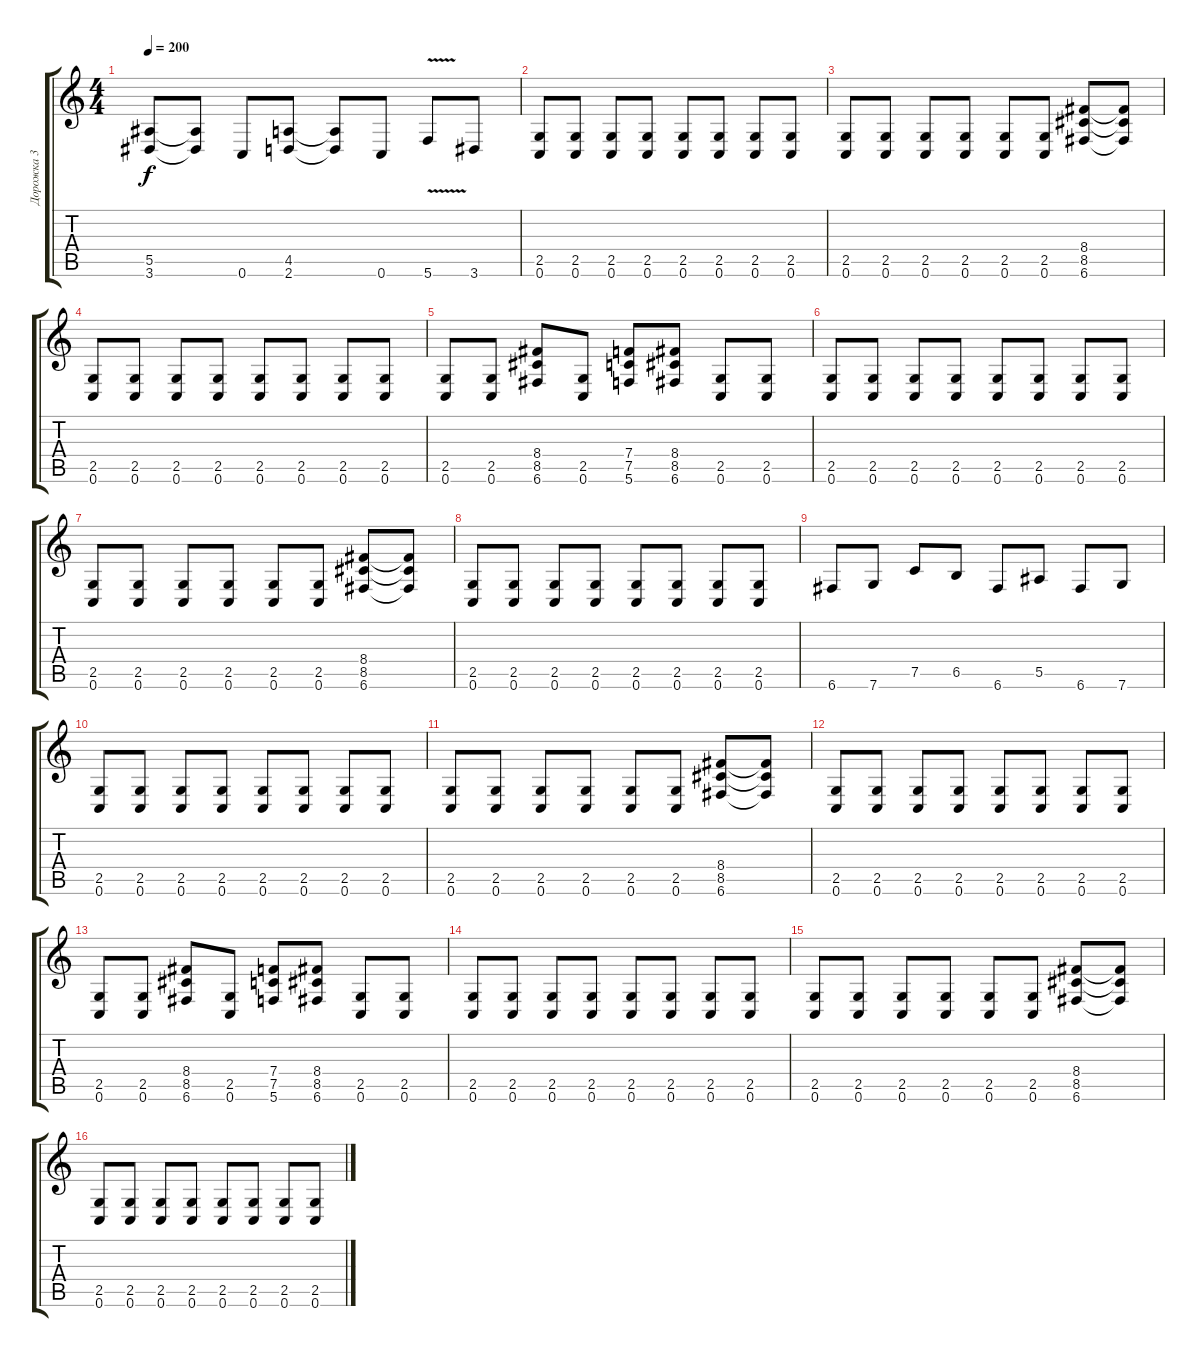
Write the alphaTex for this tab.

\track ("Дорожка 3" "Дорожка 3") {instrument distortionguitar}
\staff {score tabs}
\tuning (C4 G3 Eb3 Bb2 F2 C2) {hide}
\ts (4 4)
\tempo 200
\clef g2
\ks c
(5.5 3.6).8{dy f} (5.5{t} 3.6{t}).8 0.6.8 (4.5 2.6).8 (4.5{t} 2.6{t}).8 0.6.8 5.6{v}.8 3.6.8 |
(2.5 0.6).8 (2.5 0.6).8 (2.5 0.6).8 (2.5 0.6).8 (2.5 0.6).8 (2.5 0.6).8 (2.5 0.6).8 (2.5 0.6).8 |
(2.5 0.6).8 (2.5 0.6).8 (2.5 0.6).8 (2.5 0.6).8 (2.5 0.6).8 (2.5 0.6).8 (8.4 8.5 6.6).8 (8.4{t} 8.5{t} 6.6{t}).8 |
(2.5 0.6).8 (2.5 0.6).8 (2.5 0.6).8 (2.5 0.6).8 (2.5 0.6).8 (2.5 0.6).8 (2.5 0.6).8 (2.5 0.6).8 |
(2.5 0.6).8 (2.5 0.6).8 (8.4 8.5 6.6).8 (2.5 0.6).8 (7.4 7.5 5.6).8 (8.4 8.5 6.6).8 (2.5 0.6).8 (2.5 0.6).8 |
(2.5 0.6).8 (2.5 0.6).8 (2.5 0.6).8 (2.5 0.6).8 (2.5 0.6).8 (2.5 0.6).8 (2.5 0.6).8 (2.5 0.6).8 |
(2.5 0.6).8 (2.5 0.6).8 (2.5 0.6).8 (2.5 0.6).8 (2.5 0.6).8 (2.5 0.6).8 (8.4 8.5 6.6).8 (8.4{t} 8.5{t} 6.6{t}).8 |
(2.5 0.6).8 (2.5 0.6).8 (2.5 0.6).8 (2.5 0.6).8 (2.5 0.6).8 (2.5 0.6).8 (2.5 0.6).8 (2.5 0.6).8 |
6.6.8 7.6.8 7.5.8 6.5.8 6.6.8 5.5.8 6.6.8 7.6.8 |
(2.5 0.6).8 (2.5 0.6).8 (2.5 0.6).8 (2.5 0.6).8 (2.5 0.6).8 (2.5 0.6).8 (2.5 0.6).8 (2.5 0.6).8 |
(2.5 0.6).8 (2.5 0.6).8 (2.5 0.6).8 (2.5 0.6).8 (2.5 0.6).8 (2.5 0.6).8 (8.4 8.5 6.6).8 (8.4{t} 8.5{t} 6.6{t}).8 |
(2.5 0.6).8 (2.5 0.6).8 (2.5 0.6).8 (2.5 0.6).8 (2.5 0.6).8 (2.5 0.6).8 (2.5 0.6).8 (2.5 0.6).8 |
(2.5 0.6).8 (2.5 0.6).8 (8.4 8.5 6.6).8 (2.5 0.6).8 (7.4 7.5 5.6).8 (8.4 8.5 6.6).8 (2.5 0.6).8 (2.5 0.6).8 |
(2.5 0.6).8 (2.5 0.6).8 (2.5 0.6).8 (2.5 0.6).8 (2.5 0.6).8 (2.5 0.6).8 (2.5 0.6).8 (2.5 0.6).8 |
(2.5 0.6).8 (2.5 0.6).8 (2.5 0.6).8 (2.5 0.6).8 (2.5 0.6).8 (2.5 0.6).8 (8.4 8.5 6.6).8 (8.4{t} 8.5{t} 6.6{t}).8 |
(2.5 0.6).8 (2.5 0.6).8 (2.5 0.6).8 (2.5 0.6).8 (2.5 0.6).8 (2.5 0.6).8 (2.5 0.6).8 (2.5 0.6).8
